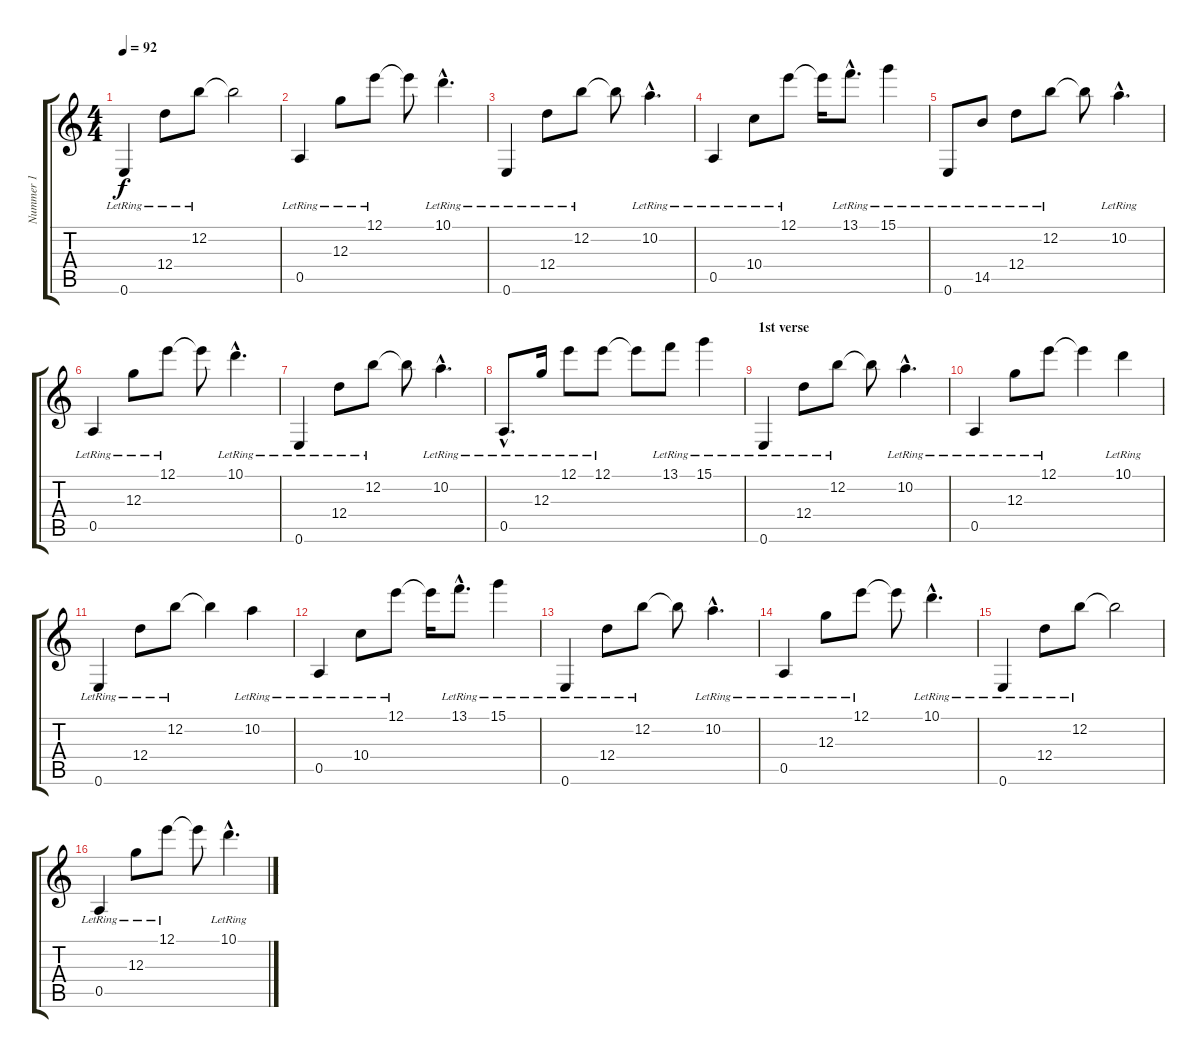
\track ("Nummer 1" "Nummer 1") {instrument electricguitarclean}
\staff {score tabs}
\tuning (E4 B3 G3 D3 A2 E2) {hide}
\ts (4 4)
\tempo 92
\clef g2
\ks c
0.6{lr}.4{dy f} 12.4{lr}.8 12.2{lr}.8 12.2{t}.2 |
0.5{lr}.4 12.3{lr}.8 12.1{lr}.8 12.1{t}.8 10.1{hac lr}.4{d} |
0.6{lr}.4 12.4{lr}.8 12.2{lr}.8 12.2{t}.8 10.2{hac lr}.4{d} |
0.5{lr}.4 10.4{lr}.8 12.1{lr}.8 12.1{t}.16 13.1{hac lr}.8{d} 15.1{lr}.4 |
0.6{lr}.8 14.5{lr}.8 12.4{lr}.8 12.2{lr}.8 12.2{t}.8 10.2{hac lr}.4{d} |
0.5{lr}.4 12.3{lr}.8 12.1{lr}.8 12.1{t}.8 10.1{hac lr}.4{d} |
0.6{lr}.4 12.4{lr}.8 12.2{lr}.8 12.2{t}.8 10.2{hac lr}.4{d} |
0.5{hac lr}.8{d} 12.3{lr}.16 12.1{lr}.8 12.1{lr}.8 12.1{t}.8 13.1{lr}.8 15.1{lr}.4 |
\section ("" "1st verse")
0.6{lr}.4 12.4{lr}.8 12.2{lr}.8 12.2{t}.8 10.2{hac lr}.4{d} |
0.5{lr}.4 12.3{lr}.8 12.1{lr}.8 12.1{t}.4 10.1{lr}.4 |
0.6{lr}.4 12.4{lr}.8 12.2{lr}.8 12.2{t}.4 10.2{lr}.4 |
0.5{lr}.4 10.4{lr}.8 12.1{lr}.8 12.1{t}.16 13.1{hac lr}.8{d} 15.1{lr}.4 |
0.6{lr}.4 12.4{lr}.8 12.2{lr}.8 12.2{t}.8 10.2{hac lr}.4{d} |
0.5{lr}.4 12.3{lr}.8 12.1{lr}.8 12.1{t}.8 10.1{hac lr}.4{d} |
0.6{lr}.4 12.4{lr}.8 12.2{lr}.8 12.2{t}.2 |
0.5{lr}.4 12.3{lr}.8 12.1{lr}.8 12.1{t}.8 10.1{hac lr}.4{d}
